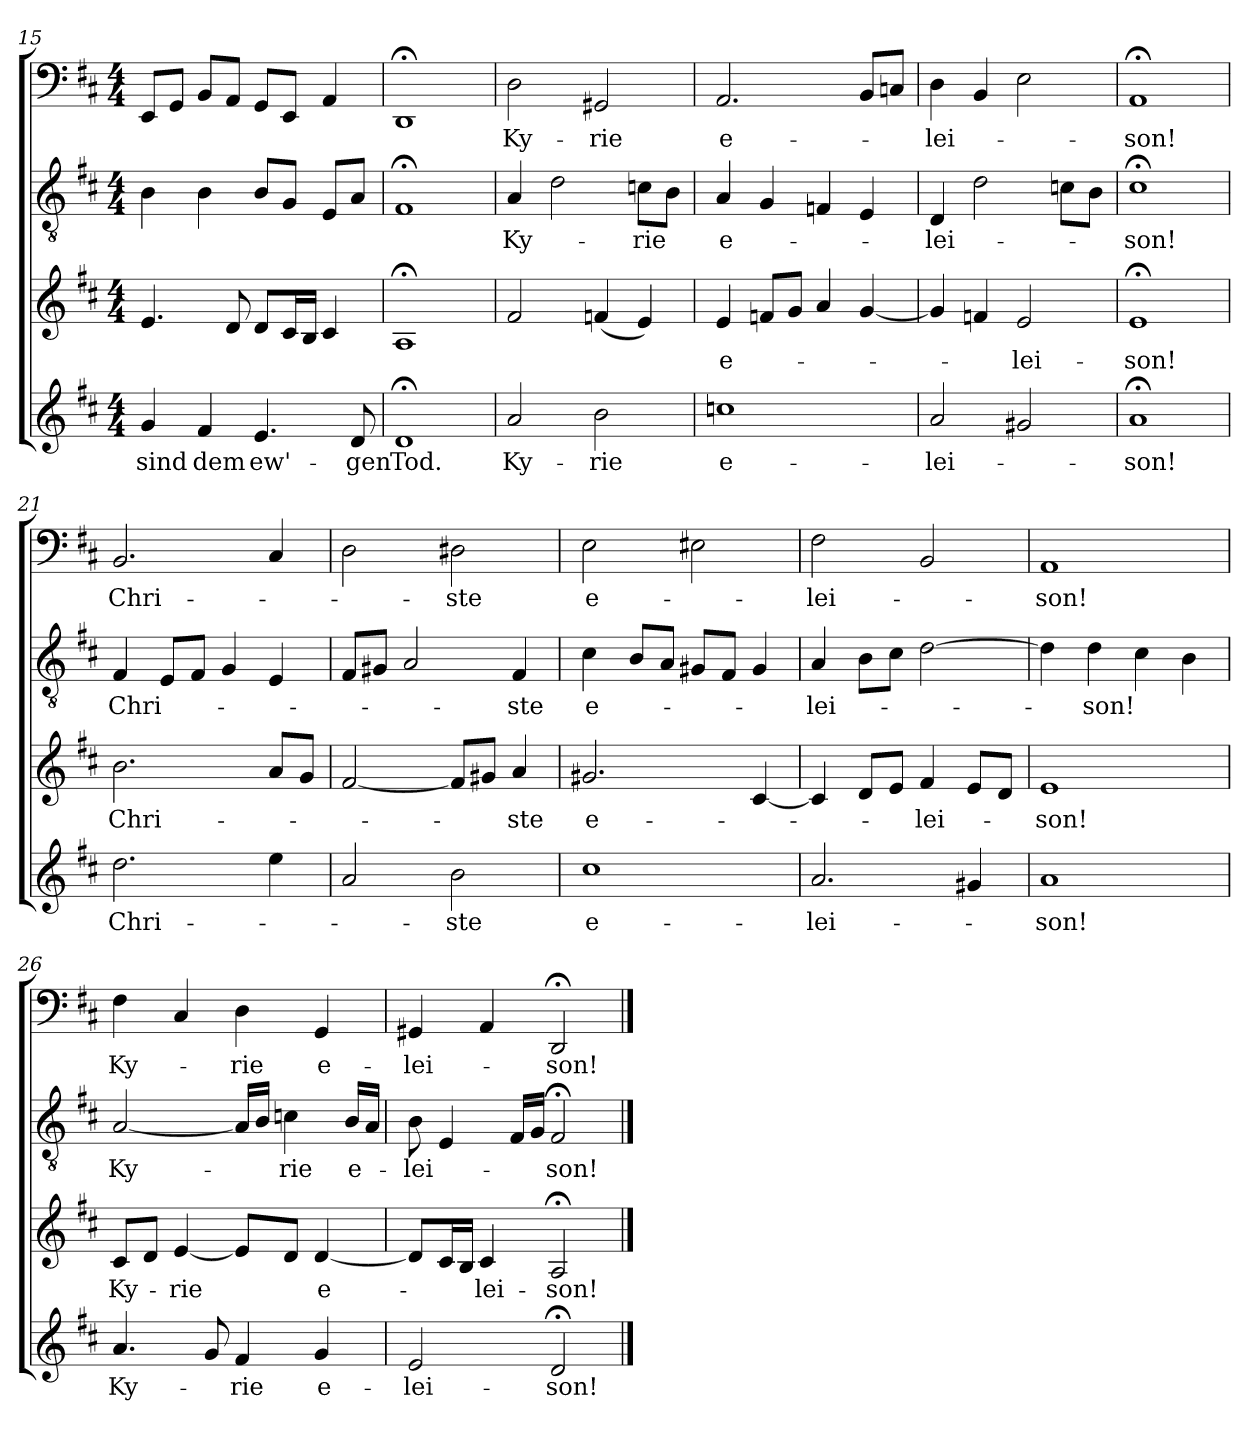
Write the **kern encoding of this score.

**kern	**text	**kern	**text	**kern	**text	**kern	**text
*part4	*part4	*part3	*part3	*part2	*part2	*part1	*part1
*staff4	*staff4	*staff3	*staff3	*staff2	*staff2	*staff1	*staff1
*clefG2	*	*clefG2	*	*clefGv2	*	*clefF4	*
*k[f#c#]	*	*k[f#c#]	*	*k[f#c#]	*	*k[f#c#]	*
*D:	*	*D:	*	*D:	*	*D:	*
*M4/4	*	*M4/4	*	*M4/4	*	*M4/4	*
=15	=15	=15	=15	=15	=15	=15	=15
4g	sind	4.e	.	4B	.	8EEL	.
.	.	.	.	.	.	8GGJ	.
4f#	dem	.	.	4B	.	8BBL	.
.	.	8d	.	.	.	8AAJ	.
4.e	ew'-	8dL	.	8BL	.	8GGL	.
.	.	16c#L	.	8GJ	.	8EEJ	.
.	.	16BJJ	.	.	.	.	.
.	.	4c#	.	8EL	.	4AA	.
8d	-gen	.	.	8AJ	.	.	.
=16	=16	=16	=16	=16	=16	=16	=16
1d;<	Tod.	1A;<	.	1F#;<	.	1DD;<	.
=17	=17	=17	=17	=17	=17	=17	=17
2a	Ky-	2f#	.	4A	Ky-	2D	Ky-
.	.	.	.	2d	.	.	.
2b	-rie	(4fn	.	.	.	2GG#X	-rie
.	.	4e)	.	8cnL	-rie	.	.
.	.	.	.	8BJ	.	.	.
=18	=18	=18	=18	=18	=18	=18	=18
1ccn	e-	4e	e-	4A	e-	2.AA	e-
.	.	8fnL	.	4G	.	.	.
.	.	8gJ	.	.	.	.	.
.	.	4a	.	4Fn	.	.	.
.	.	[4g	.	4E	.	8BBL	.
.	.	.	.	.	.	8CnJ	.
=19	=19	=19	=19	=19	=19	=19	=19
2a	-lei-	4g]	.	4D	-lei-	4D	-lei-
.	.	4fn	.	2d	.	4BB	.
2g#X	.	2e	-lei-	.	.	2E	.
.	.	.	.	8cnL	.	.	.
.	.	.	.	8BJ	.	.	.
=20	=20	=20	=20	=20	=20	=20	=20
1a;<	-son!	1e;<	-son!	1c#;<	-son!	1AA;<	-son!
=21	=21	=21	=21	=21	=21	=21	=21
2.dd	Chri-	2.b	Chri-	4F#	Chri-	2.BB	Chri-
.	.	.	.	8EL	.	.	.
.	.	.	.	8F#J	.	.	.
.	.	.	.	4G	.	.	.
4ee	.	8aL	.	4E	.	4C#	.
.	.	8gJ	.	.	.	.	.
=22	=22	=22	=22	=22	=22	=22	=22
2a	.	[2f#	.	8F#L	.	2D	.
.	.	.	.	8G#XJ	.	.	.
.	.	.	.	2A	.	.	.
2b	-ste	8f#L]	.	.	.	2D#X	-ste
.	.	8g#XJ	.	.	.	.	.
.	.	4a	-ste	4F#	-ste	.	.
=23	=23	=23	=23	=23	=23	=23	=23
1cc#	e-	2.g#X	e-	4c#	e-	2E	e-
.	.	.	.	8BL	.	.	.
.	.	.	.	8AJ	.	.	.
.	.	.	.	8G#XL	.	2E#X	.
.	.	.	.	8F#J	.	.	.
.	.	[4c#	.	4G#	.	.	.
=24	=24	=24	=24	=24	=24	=24	=24
2.a	-lei-	4c#]	.	4A	-lei-	2F#	-lei-
.	.	8dL	.	8BL	.	.	.
.	.	8eJ	.	8c#J	.	.	.
.	.	4f#	-lei-	[2d	.	2BB	.
4g#X	.	8eL	.	.	.	.	.
.	.	8dJ	.	.	.	.	.
=25	=25	=25	=25	=25	=25	=25	=25
1a	-son!	1e	-son!	4d]	.	1AA	-son!
.	.	.	.	4d	-son!	.	.
.	.	.	.	4c#	.	.	.
.	.	.	.	4B	.	.	.
=26	=26	=26	=26	=26	=26	=26	=26
4.a	Ky-	8c#L	Ky-	[2A	Ky-	4F#	Ky-
.	.	8dJ	.	.	.	.	.
.	.	[4e	-rie	.	.	4C#	.
8g	.	.	.	.	.	.	.
4f#	-rie	8eL]	.	16ALL]	.	4D	-rie
.	.	.	.	16BJJ	.	.	.
.	.	8dJ	.	4cn	-rie	.	.
4g	e-	[4d	e-	.	.	4GG	e-
.	.	.	.	16BLL	e-	.	.
.	.	.	.	16AJJ	.	.	.
=27	=27	=27	=27	=27	=27	=27	=27
2e	-lei-	8dL]	.	8B	-lei-	4GG#X	-lei-
.	.	16c#L	.	4E	.	.	.
.	.	16BJJ	.	.	.	.	.
.	.	4c#	-lei-	.	.	4AA	.
.	.	.	.	16F#LL	.	.	.
.	.	.	.	16GJJ	.	.	.
2d;<	-son!	2A;<	-son!	2F#;<	-son!	2DD;<	-son!
==	==	==	==	==	==	==	==
*-	*-	*-	*-	*-	*-	*-	*-
